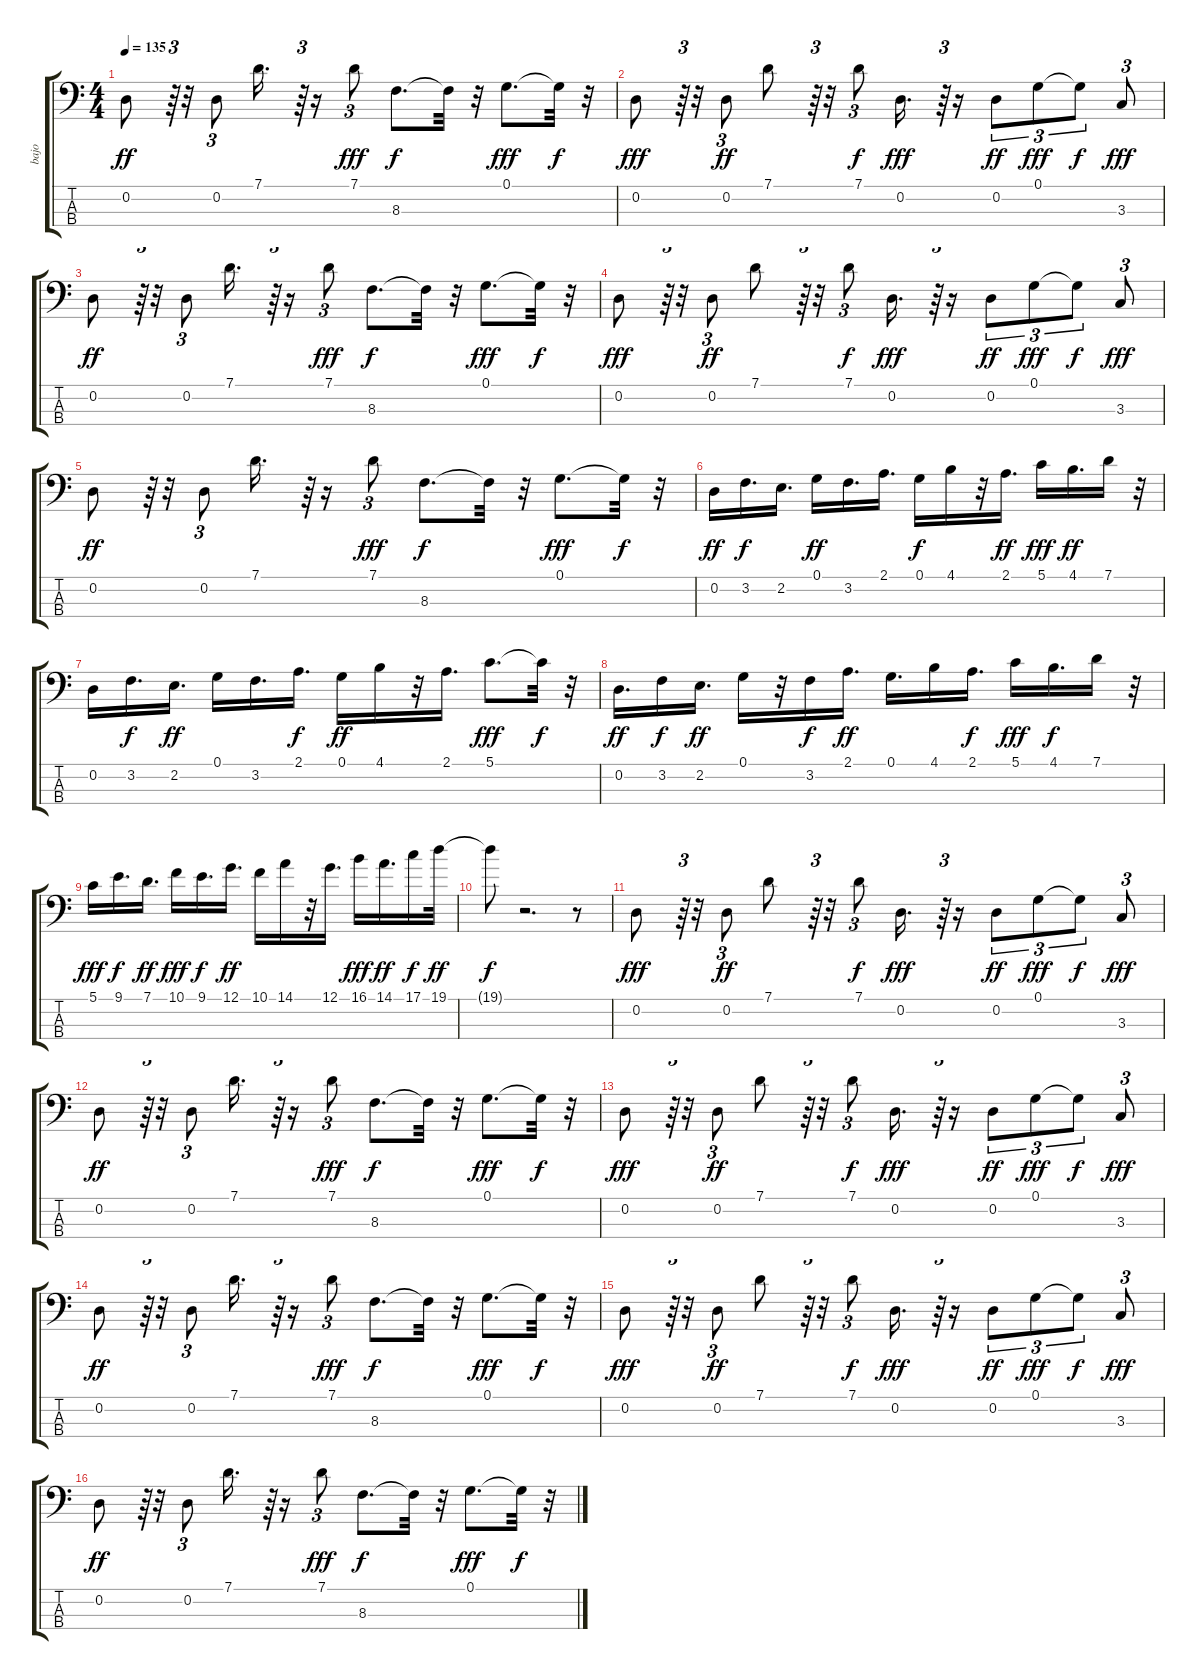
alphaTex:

\track ("bajo" "bajo") {instrument electricbassfinger}
\staff {score tabs}
\tuning (G2 D2 A1 E1) {hide}
\ts (4 4)
\tempo 135
\clef f4
\ks c
0.2.8{dy ff} r.64{tu (3 2)} r.32 0.2.8{tu (3 2)} 7.1.16{d} r.64{tu (3 2)} r.16 7.1.8{tu (3 2) dy fff} 8.3.8{d dy f} 8.3{t}.32 r.32 0.1.8{d dy fff} 0.1{t}.32{dy f} r.32 |
0.2.8{dy fff} r.64{tu (3 2)} r.32 0.2.8{tu (3 2) dy ff} 7.1.8 r.64{tu (3 2)} r.32 7.1.8{tu (3 2) dy f} 0.2.16{d dy fff} r.64{tu (3 2)} r.16 0.2.8{tu (3 2) dy ff} 0.1.8{tu (3 2) dy fff} 0.1{t}.8{tu (3 2) dy f} 3.3.8{tu (3 2) dy fff} |
0.2.8{dy ff} r.64{tu (3 2)} r.32 0.2.8{tu (3 2)} 7.1.16{d} r.64{tu (3 2)} r.16 7.1.8{tu (3 2) dy fff} 8.3.8{d dy f} 8.3{t}.32 r.32 0.1.8{d dy fff} 0.1{t}.32{dy f} r.32 |
0.2.8{dy fff} r.64{tu (3 2)} r.32 0.2.8{tu (3 2) dy ff} 7.1.8 r.64{tu (3 2)} r.32 7.1.8{tu (3 2) dy f} 0.2.16{d dy fff} r.64{tu (3 2)} r.16 0.2.8{tu (3 2) dy ff} 0.1.8{tu (3 2) dy fff} 0.1{t}.8{tu (3 2) dy f} 3.3.8{tu (3 2) dy fff} |
0.2.8{dy ff} r.64{tu (3 2)} r.32 0.2.8{tu (3 2)} 7.1.16{d} r.64{tu (3 2)} r.16 7.1.8{tu (3 2) dy fff} 8.3.8{d dy f} 8.3{t}.32 r.32 0.1.8{d dy fff} 0.1{t}.32{dy f} r.32 |
0.2.16{dy ff} 3.2.16{d dy f} 2.2.16{d} 0.1.16{dy ff} 3.2.16{d} 2.1.16{d} 0.1.16{dy f} 4.1.16 r.32 2.1.16{d dy ff} 5.1.16{dy fff} 4.1.16{d dy ff} 7.1.16 r.32 |
0.2.16 3.2.16{d dy f} 2.2.16{d dy ff} 0.1.16 3.2.16{d} 2.1.16{d dy f} 0.1.16{dy ff} 4.1.16 r.32 2.1.16{d} 5.1.8{d dy fff} 5.1{t}.32{dy f} r.32 |
0.2.16{d dy ff} 3.2.16{dy f} 2.2.16{d dy ff} 0.1.16 r.32 3.2.16{dy f} 2.1.16{d dy ff} 0.1.16{d} 4.1.16 2.1.16{d dy f} 5.1.16{dy fff} 4.1.16{d dy f} 7.1.16 r.32 |
5.1.16{dy fff} 9.1.16{d dy f} 7.1.16{d dy ff} 10.1.16{dy fff} 9.1.16{d dy f} 12.1.16{d dy ff} 10.1.16 14.1.16 r.32 12.1.16{d} 16.1.16{dy fff} 14.1.16{d dy ff} 17.1.16{dy f} 19.1.32{dy ff} |
19.1{t}.8{dy f} r.2{d} r.8 |
0.2.8{dy fff} r.64{tu (3 2)} r.32 0.2.8{tu (3 2) dy ff} 7.1.8 r.64{tu (3 2)} r.32 7.1.8{tu (3 2) dy f} 0.2.16{d dy fff} r.64{tu (3 2)} r.16 0.2.8{tu (3 2) dy ff} 0.1.8{tu (3 2) dy fff} 0.1{t}.8{tu (3 2) dy f} 3.3.8{tu (3 2) dy fff} |
0.2.8{dy ff} r.64{tu (3 2)} r.32 0.2.8{tu (3 2)} 7.1.16{d} r.64{tu (3 2)} r.16 7.1.8{tu (3 2) dy fff} 8.3.8{d dy f} 8.3{t}.32 r.32 0.1.8{d dy fff} 0.1{t}.32{dy f} r.32 |
0.2.8{dy fff} r.64{tu (3 2)} r.32 0.2.8{tu (3 2) dy ff} 7.1.8 r.64{tu (3 2)} r.32 7.1.8{tu (3 2) dy f} 0.2.16{d dy fff} r.64{tu (3 2)} r.16 0.2.8{tu (3 2) dy ff} 0.1.8{tu (3 2) dy fff} 0.1{t}.8{tu (3 2) dy f} 3.3.8{tu (3 2) dy fff} |
0.2.8{dy ff} r.64{tu (3 2)} r.32 0.2.8{tu (3 2)} 7.1.16{d} r.64{tu (3 2)} r.16 7.1.8{tu (3 2) dy fff} 8.3.8{d dy f} 8.3{t}.32 r.32 0.1.8{d dy fff} 0.1{t}.32{dy f} r.32 |
0.2.8{dy fff} r.64{tu (3 2)} r.32 0.2.8{tu (3 2) dy ff} 7.1.8 r.64{tu (3 2)} r.32 7.1.8{tu (3 2) dy f} 0.2.16{d dy fff} r.64{tu (3 2)} r.16 0.2.8{tu (3 2) dy ff} 0.1.8{tu (3 2) dy fff} 0.1{t}.8{tu (3 2) dy f} 3.3.8{tu (3 2) dy fff} |
0.2.8{dy ff} r.64{tu (3 2)} r.32 0.2.8{tu (3 2)} 7.1.16{d} r.64{tu (3 2)} r.16 7.1.8{tu (3 2) dy fff} 8.3.8{d dy f} 8.3{t}.32 r.32 0.1.8{d dy fff} 0.1{t}.32{dy f} r.32
